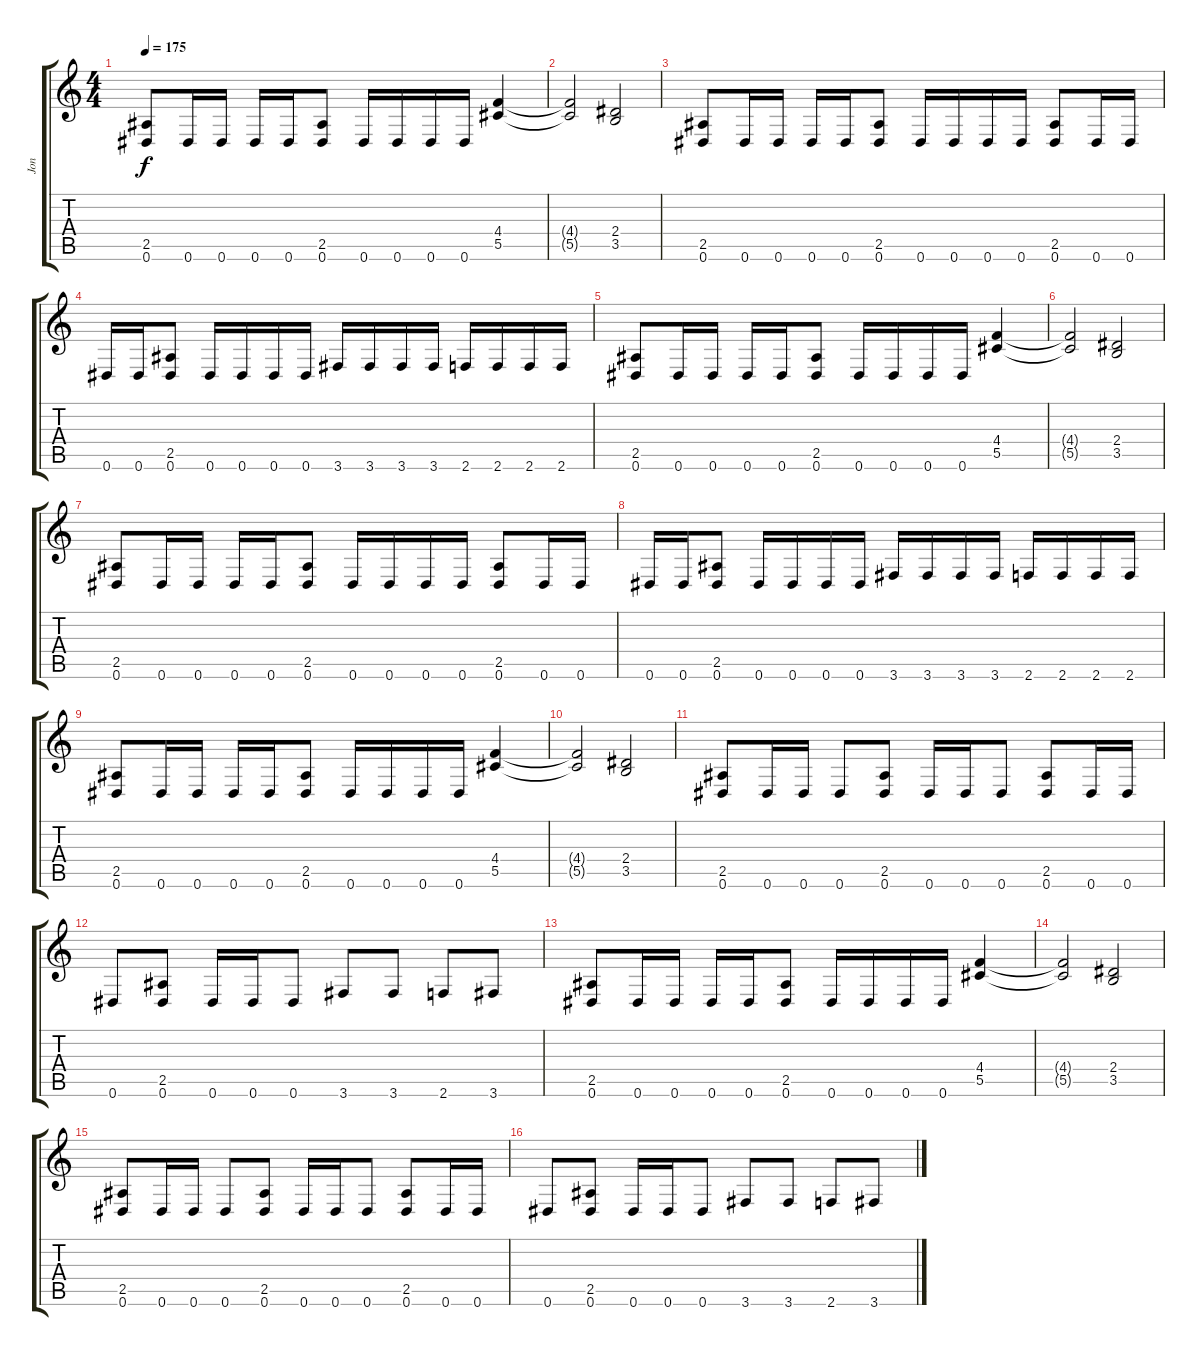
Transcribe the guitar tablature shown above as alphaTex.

\track ("Jon" "Jon") {instrument distortionguitar}
\staff {score tabs}
\tuning (Eb4 Bb3 Gb3 Db3 Ab2 Eb2) {hide}
\ts (4 4)
\tempo 175
\clef g2
\ks c
(2.5 0.6).8{dy f} 0.6.16 0.6.16 0.6.16 0.6.16 (2.5 0.6).8 0.6.16 0.6.16 0.6.16 0.6.16 (4.4 5.5).4 |
(4.4{t} 5.5{t}).2 (2.4 3.5).2 |
(2.5 0.6).8 0.6.16 0.6.16 0.6.16 0.6.16 (2.5 0.6).8 0.6.16 0.6.16 0.6.16 0.6.16 (2.5 0.6).8 0.6.16 0.6.16 |
0.6.16 0.6.16 (2.5 0.6).8 0.6.16 0.6.16 0.6.16 0.6.16 3.6.16 3.6.16 3.6.16 3.6.16 2.6.16 2.6.16 2.6.16 2.6.16 |
(2.5 0.6).8 0.6.16 0.6.16 0.6.16 0.6.16 (2.5 0.6).8 0.6.16 0.6.16 0.6.16 0.6.16 (4.4 5.5).4 |
(4.4{t} 5.5{t}).2 (2.4 3.5).2 |
(2.5 0.6).8 0.6.16 0.6.16 0.6.16 0.6.16 (2.5 0.6).8 0.6.16 0.6.16 0.6.16 0.6.16 (2.5 0.6).8 0.6.16 0.6.16 |
0.6.16 0.6.16 (2.5 0.6).8 0.6.16 0.6.16 0.6.16 0.6.16 3.6.16 3.6.16 3.6.16 3.6.16 2.6.16 2.6.16 2.6.16 2.6.16 |
(2.5 0.6).8 0.6.16 0.6.16 0.6.16 0.6.16 (2.5 0.6).8 0.6.16 0.6.16 0.6.16 0.6.16 (4.4 5.5).4 |
(4.4{t} 5.5{t}).2 (2.4 3.5).2 |
(2.5 0.6).8 0.6.16 0.6.16 0.6.8 (2.5 0.6).8 0.6.16 0.6.16 0.6.8 (2.5 0.6).8 0.6.16 0.6.16 |
0.6.8 (2.5 0.6).8 0.6.16 0.6.16 0.6.8 3.6.8 3.6.8 2.6.8 3.6.8 |
(2.5 0.6).8 0.6.16 0.6.16 0.6.16 0.6.16 (2.5 0.6).8 0.6.16 0.6.16 0.6.16 0.6.16 (4.4 5.5).4 |
(4.4{t} 5.5{t}).2 (2.4 3.5).2 |
(2.5 0.6).8 0.6.16 0.6.16 0.6.8 (2.5 0.6).8 0.6.16 0.6.16 0.6.8 (2.5 0.6).8 0.6.16 0.6.16 |
0.6.8 (2.5 0.6).8 0.6.16 0.6.16 0.6.8 3.6.8 3.6.8 2.6.8 3.6.8
